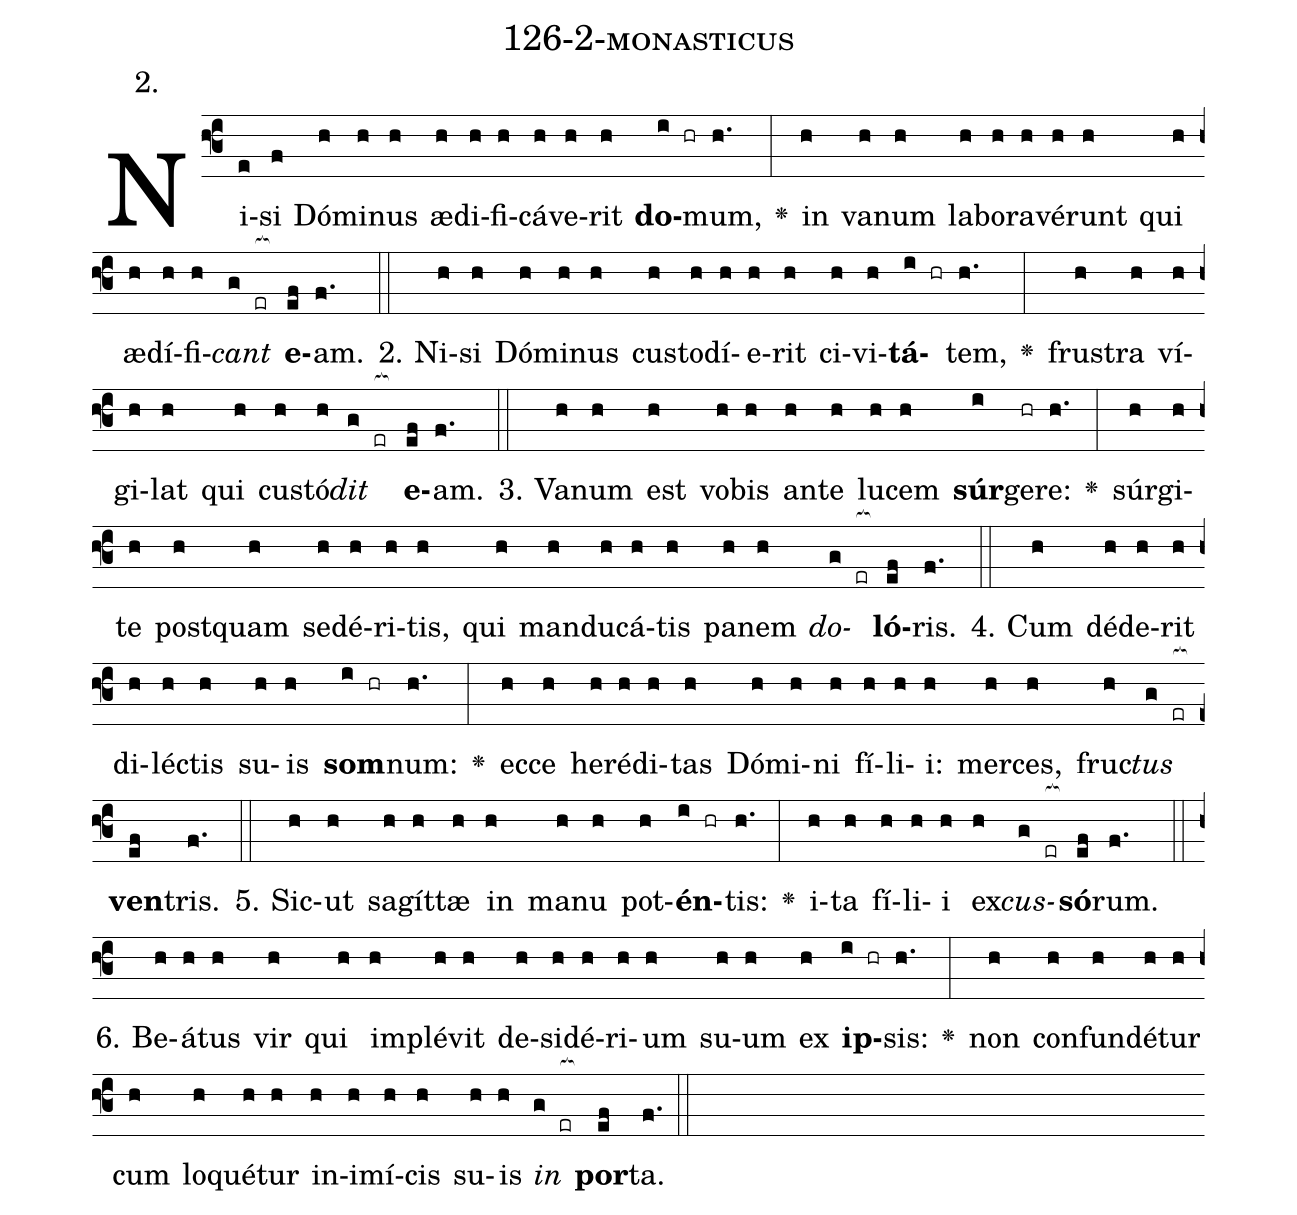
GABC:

name: 126-2-monasticus;
annotation: 2.;
%%
(f3)Ni(e)si(f) Dó(h)mi(h)nus(h) æ(h)di(h)fi(h)cá(h)ve(h)rit(h) <b>do</b>(i hr)mum,(h.) <v>\greheightstar</v>(:) in(h) va(h)num(h) la(h)bo(h)ra(h)vé(h)runt(h) qui(h) æ(h)dí(h)fi(h)<i>cant</i>(g er[ocb:1{]) <b>e</b>(ef[ocb:0}])am.(f.) (::)
2. Ni(h)si(h) Dó(h)mi(h)nus(h) cus(h)to(h)dí(h)e(h)rit(h) ci(h)vi(h)<b>tá</b>(i hr)tem,(h.) <v>\greheightstar</v>(:) frus(h)tra(h) ví(h)gi(h)lat(h) qui(h) cus(h)tó(h)<i>dit</i>(g er[ocb:1{]) <b>e</b>(ef[ocb:0}])am.(f.) (::)
3. Va(h)num(h) est(h) vo(h)bis(h) an(h)te(h) lu(h)cem(h) <b>súr</b>(i)ge(hr)re:(h.) <v>\greheightstar</v>(:) súr(h)gi(h)te(h) post(h)quam(h) se(h)dé(h)ri(h)tis,(h) qui(h) man(h)du(h)cá(h)tis(h) pa(h)nem(h) <i>do</i>(g er[ocb:1{])<b>ló</b>(ef[ocb:0}])ris.(f.) (::)
4. Cum(h) dé(h)de(h)rit(h) di(h)léc(h)tis(h) su(h)is(h) <b>som</b>(i hr)num:(h.) <v>\greheightstar</v>(:) ec(h)ce(h) he(h)ré(h)di(h)tas(h) Dó(h)mi(h)ni(h) fí(h)li(h)i:(h) mer(h)ces,(h) fruc(h)<i>tus</i>(g er[ocb:1{]) <b>ven</b>(ef[ocb:0}])tris.(f.) (::)
5. Sic(h)ut(h) sa(h)gít(h)tæ(h) in(h) ma(h)nu(h) pot(h)<b>én</b>(i hr)tis:(h.) <v>\greheightstar</v>(:) i(h)ta(h) fí(h)li(h)i(h) ex(h)<i>cus</i>(g er[ocb:1{])<b>só</b>(ef[ocb:0}])rum.(f.) (::)
6. Be(h)á(h)tus(h) vir(h) qui(h) im(h)plé(h)vit(h) de(h)si(h)dé(h)ri(h)um(h) su(h)um(h) ex(h) <b>ip</b>(i hr)sis:(h.) <v>\greheightstar</v>(:) non(h) con(h)fun(h)dé(h)tur(h) cum(h) lo(h)qué(h)tur(h) in(h)i(h)mí(h)cis(h) su(h)is(h) <i>in</i>(g er[ocb:1{]) <b>por</b>(ef[ocb:0}])ta.(f.) (::)
